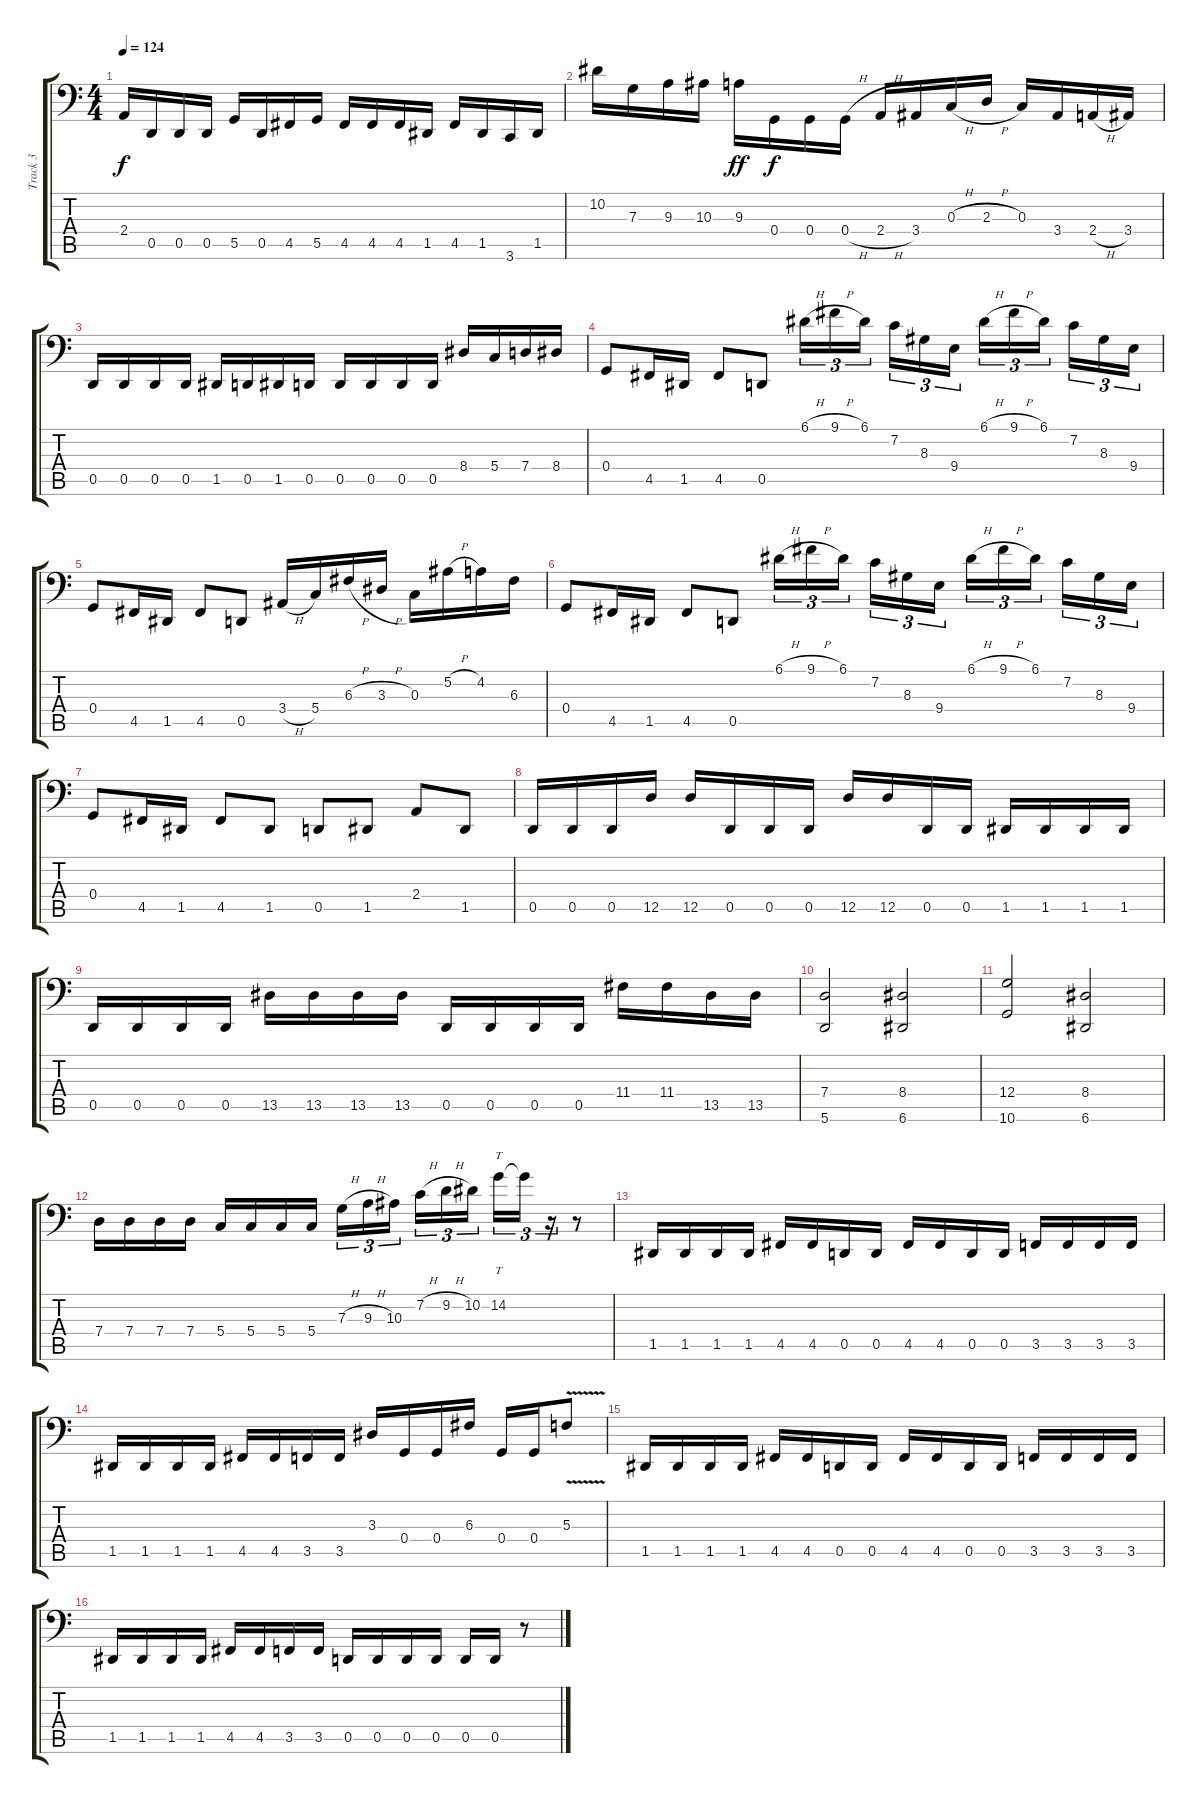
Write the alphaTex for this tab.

\track ("Track 3" "Track 3") {instrument electricbassfinger}
\staff {score tabs}
\tuning (A2 F2 C2 G1 D1 A0) {hide}
\ts (4 4)
\tempo 124
\clef f4
\ks c
2.4.16{dy f} 0.5.16 0.5.16 0.5.16 5.5.16 0.5.16 4.5.16 5.5.16 4.5.16 4.5.16 4.5.16 1.5.16 4.5.16 1.5.16 3.6.16 1.5.16 |
10.2.16 7.3.16 9.3.16 10.3.16 9.3.16{dy ff} 0.4.16{dy f} 0.4.16 0.4{h}.16 2.4{h}.16 3.4.16 0.3{h}.16 2.3{h}.16 0.3.16 3.4.16 2.4{h}.16 3.4.16 |
0.5.16 0.5.16 0.5.16 0.5.16 1.5.16 0.5.16 1.5.16 0.5.16 0.5.16 0.5.16 0.5.16 0.5.16 8.4.16 5.4.16 7.4.16 8.4.16 |
0.4.8 4.5.16 1.5.16 4.5.8 0.5.8{instrument slapbass1} 6.1{h}.16{tu (3 2) instrument electricbassfinger} 9.1{h}.16{tu (3 2)} 6.1.16{tu (3 2) beam splitsecondary} 7.2.16{tu (3 2)} 8.3.16{tu (3 2)} 9.4.16{tu (3 2)} 6.1{h}.16{tu (3 2)} 9.1{h}.16{tu (3 2)} 6.1.16{tu (3 2) beam splitsecondary} 7.2.16{tu (3 2)} 8.3.16{tu (3 2)} 9.4.16{tu (3 2)} |
0.4.8 4.5.16 1.5.16 4.5.8 0.5.8 3.4{h}.16 5.4.16 6.3{h}.16 3.3{h}.16 0.3.16 5.2{h}.16 4.2.16 6.3.16 |
0.4.8 4.5.16 1.5.16 4.5.8 0.5.8{instrument slapbass1} 6.1{h}.16{tu (3 2) instrument electricbassfinger} 9.1{h}.16{tu (3 2)} 6.1.16{tu (3 2) beam splitsecondary} 7.2.16{tu (3 2)} 8.3.16{tu (3 2)} 9.4.16{tu (3 2)} 6.1{h}.16{tu (3 2)} 9.1{h}.16{tu (3 2)} 6.1.16{tu (3 2) beam splitsecondary} 7.2.16{tu (3 2)} 8.3.16{tu (3 2)} 9.4.16{tu (3 2)} |
0.4.8 4.5.16 1.5.16 4.5.8 1.5.8 0.5.8 1.5.8 2.4.8 1.5.8 |
0.5.16 0.5.16 0.5.16 12.5.16 12.5.16 0.5.16 0.5.16 0.5.16 12.5.16 12.5.16 0.5.16 0.5.16 1.5.16 1.5.16 1.5.16 1.5.16 |
0.5.16 0.5.16 0.5.16 0.5.16 13.5.16 13.5.16 13.5.16 13.5.16 0.5.16 0.5.16 0.5.16 0.5.16 11.4.16 11.4.16 13.5.16 13.5.16 |
(7.4 5.6).2 (8.4 6.6).2 |
(12.4 10.6).2 (8.4 6.6).2 |
7.4.16 7.4.16 7.4.16 7.4.16 5.4.16 5.4.16 5.4.16 5.4.16 7.3{h}.16{tu (3 2)} 9.3{h}.16{tu (3 2)} 10.3.16{tu (3 2) beam splitsecondary} 7.2{h}.16{tu (3 2)} 9.2{h}.16{tu (3 2)} 10.2.16{tu (3 2)} 14.2.16{tt tu (3 2)} 14.2{t}.16{tu (3 2)} r.16{tu (3 2)} r.8 |
1.5.16 1.5.16 1.5.16 1.5.16 4.5.16 4.5.16 0.5.16 0.5.16 4.5.16 4.5.16 0.5.16 0.5.16 3.5.16 3.5.16 3.5.16 3.5.16 |
1.5.16 1.5.16 1.5.16 1.5.16 4.5.16 4.5.16 3.5.16 3.5.16 3.3.16 0.4.16 0.4.16 6.3.16 0.4.16 0.4.16 5.3{v}.8 |
1.5.16 1.5.16 1.5.16 1.5.16 4.5.16 4.5.16 0.5.16 0.5.16 4.5.16 4.5.16 0.5.16 0.5.16 3.5.16 3.5.16 3.5.16 3.5.16 |
1.5.16 1.5.16 1.5.16 1.5.16 4.5.16 4.5.16 3.5.16 3.5.16 0.5.16 0.5.16 0.5.16 0.5.16 0.5.16 0.5.16 r.8
